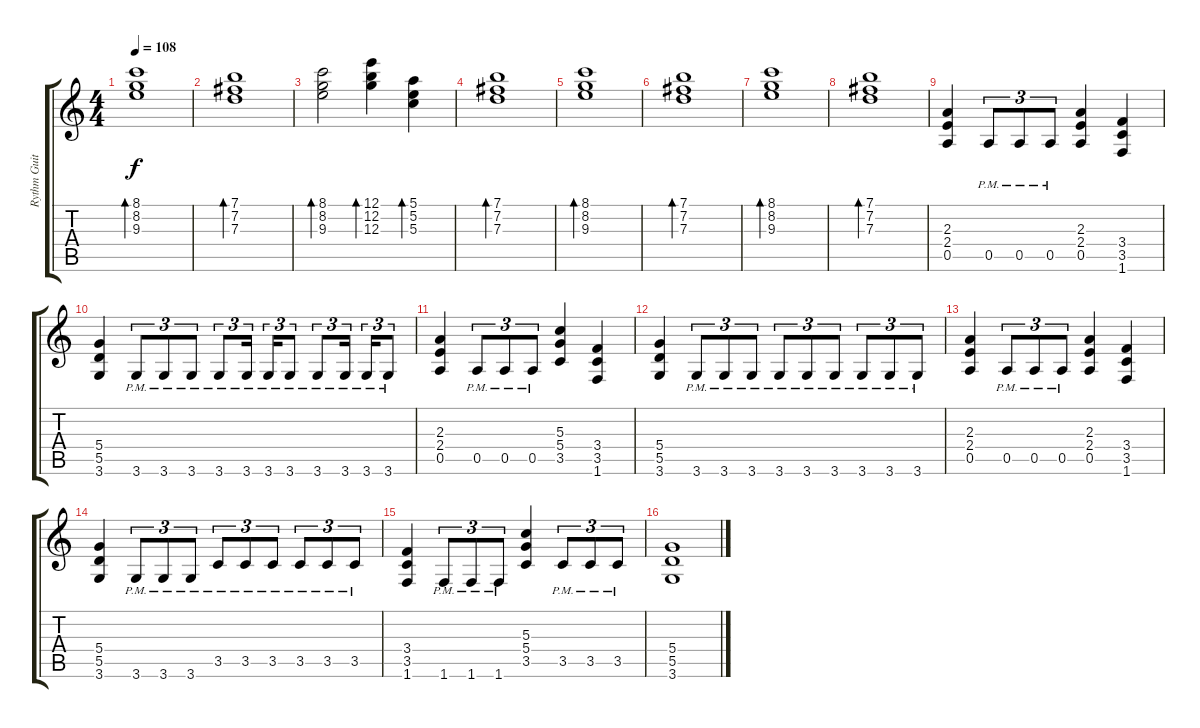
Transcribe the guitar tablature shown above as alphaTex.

\track ("Rythm Guitar" "Rythm Guit") {instrument distortionguitar}
\staff {score tabs}
\tuning (E4 B3 G3 D3 A2 E2) {hide}
\ts (4 4)
\tempo 108
\clef g2
\ks c
(8.1 8.2 9.3).1{bd 120 dy f volume 14 instrument acousticguitarsteel} |
(7.1 7.2 7.3).1{bd 120} |
(8.1 8.2 9.3).2{bd 120} (12.1 12.2 12.3).4{bd 120} (5.1 5.2 5.3).4{bd 120} |
(7.1 7.2 7.3).1{bd 120} |
(8.1 8.2 9.3).1{bd 120} |
(7.1 7.2 7.3).1{bd 120} |
(8.1 8.2 9.3).1{bd 120} |
(7.1 7.2 7.3).1{bd 120} |
(2.3 2.4 0.5).4{instrument distortionguitar} 0.5{pm}.8{tu (3 2)} 0.5{pm}.8{tu (3 2)} 0.5{pm}.8{tu (3 2)} (2.3 2.4 0.5).4 (3.4 3.5 1.6).4 |
(5.4 5.5 3.6).4 3.6{pm}.8{tu (3 2)} 3.6{pm}.8{tu (3 2)} 3.6{pm}.8{tu (3 2)} 3.6{pm}.8{tu (3 2)} 3.6{pm}.16{tu (3 2) beam splitsecondary} 3.6{pm}.16{tu (3 2)} 3.6{pm}.8{tu (3 2)} 3.6{pm}.8{tu (3 2)} 3.6{pm}.16{tu (3 2) beam splitsecondary} 3.6{pm}.16{tu (3 2)} 3.6{pm}.8{tu (3 2)} |
(2.3 2.4 0.5).4 0.5{pm}.8{tu (3 2)} 0.5{pm}.8{tu (3 2)} 0.5{pm}.8{tu (3 2)} (5.3 5.4 3.5).4 (3.4 3.5 1.6).4 |
(5.4 5.5 3.6).4 3.6{pm}.8{tu (3 2)} 3.6{pm}.8{tu (3 2)} 3.6{pm}.8{tu (3 2)} 3.6{pm}.8{tu (3 2)} 3.6{pm}.8{tu (3 2)} 3.6{pm}.8{tu (3 2)} 3.6{pm}.8{tu (3 2)} 3.6{pm}.8{tu (3 2)} 3.6{pm}.8{tu (3 2)} |
(2.3 2.4 0.5).4 0.5{pm}.8{tu (3 2)} 0.5{pm}.8{tu (3 2)} 0.5{pm}.8{tu (3 2)} (2.3 2.4 0.5).4 (3.4 3.5 1.6).4 |
(5.4 5.5 3.6).4 3.6{pm}.8{tu (3 2)} 3.6{pm}.8{tu (3 2)} 3.6{pm}.8{tu (3 2)} 3.5{pm}.8{tu (3 2)} 3.5{pm}.8{tu (3 2)} 3.5{pm}.8{tu (3 2)} 3.5{pm}.8{tu (3 2)} 3.5{pm}.8{tu (3 2)} 3.5{pm}.8{tu (3 2)} |
(3.4 3.5 1.6).4 1.6{pm}.8{tu (3 2)} 1.6{pm}.8{tu (3 2)} 1.6{pm}.8{tu (3 2)} (5.3 5.4 3.5).4 3.5{pm}.8{tu (3 2)} 3.5{pm}.8{tu (3 2)} 3.5{pm}.8{tu (3 2)} |
(5.4 5.5 3.6).1
